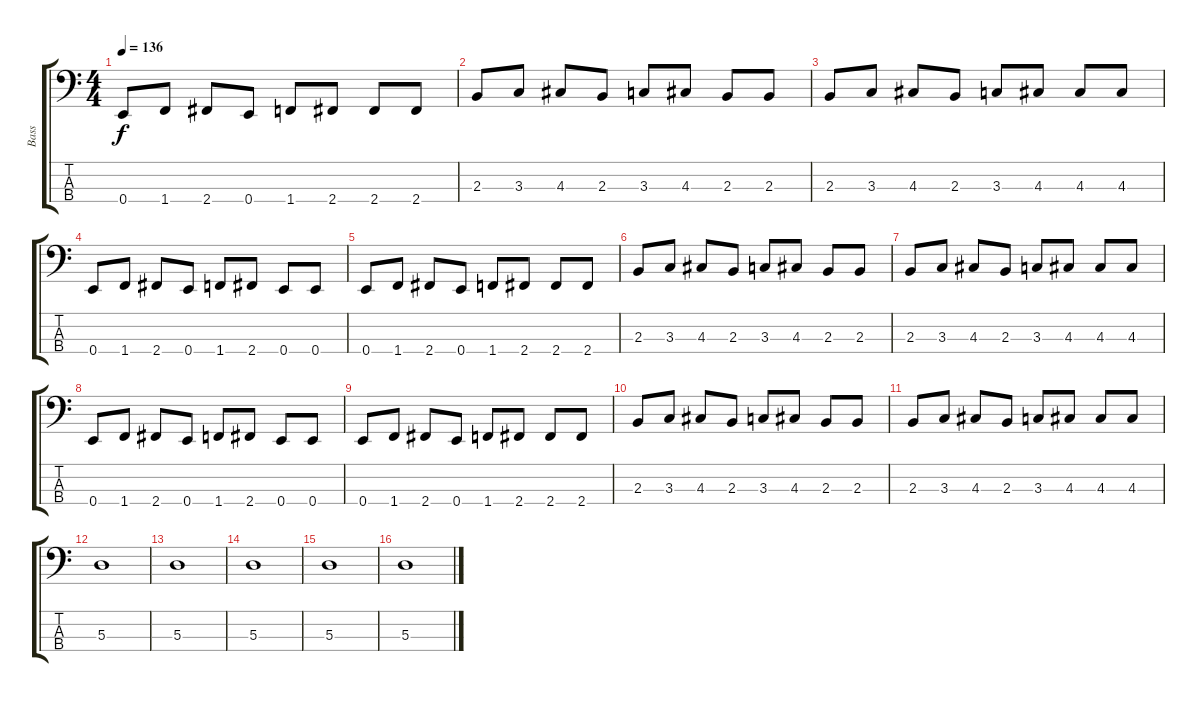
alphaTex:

\track ("Bass" "Bass") {instrument electricbassfinger}
\staff {score tabs}
\tuning (G2 D2 A1 E1) {hide}
\ts (4 4)
\tempo 136
\clef f4
\ks c
0.4.8{dy f} 1.4.8 2.4.8 0.4.8 1.4.8 2.4.8 2.4.8 2.4.8 |
2.3.8 3.3.8 4.3.8 2.3.8 3.3.8 4.3.8 2.3.8 2.3.8 |
2.3.8 3.3.8 4.3.8 2.3.8 3.3.8 4.3.8 4.3.8 4.3.8 |
0.4.8 1.4.8 2.4.8 0.4.8 1.4.8 2.4.8 0.4.8 0.4.8 |
0.4.8 1.4.8 2.4.8 0.4.8 1.4.8 2.4.8 2.4.8 2.4.8 |
2.3.8 3.3.8 4.3.8 2.3.8 3.3.8 4.3.8 2.3.8 2.3.8 |
2.3.8 3.3.8 4.3.8 2.3.8 3.3.8 4.3.8 4.3.8 4.3.8 |
0.4.8 1.4.8 2.4.8 0.4.8 1.4.8 2.4.8 0.4.8 0.4.8 |
0.4.8 1.4.8 2.4.8 0.4.8 1.4.8 2.4.8 2.4.8 2.4.8 |
2.3.8 3.3.8 4.3.8 2.3.8 3.3.8 4.3.8 2.3.8 2.3.8 |
2.3.8 3.3.8 4.3.8 2.3.8 3.3.8 4.3.8 4.3.8 4.3.8 |
5.3.1 |
5.3.1 |
5.3.1 |
5.3.1 |
5.3.1
